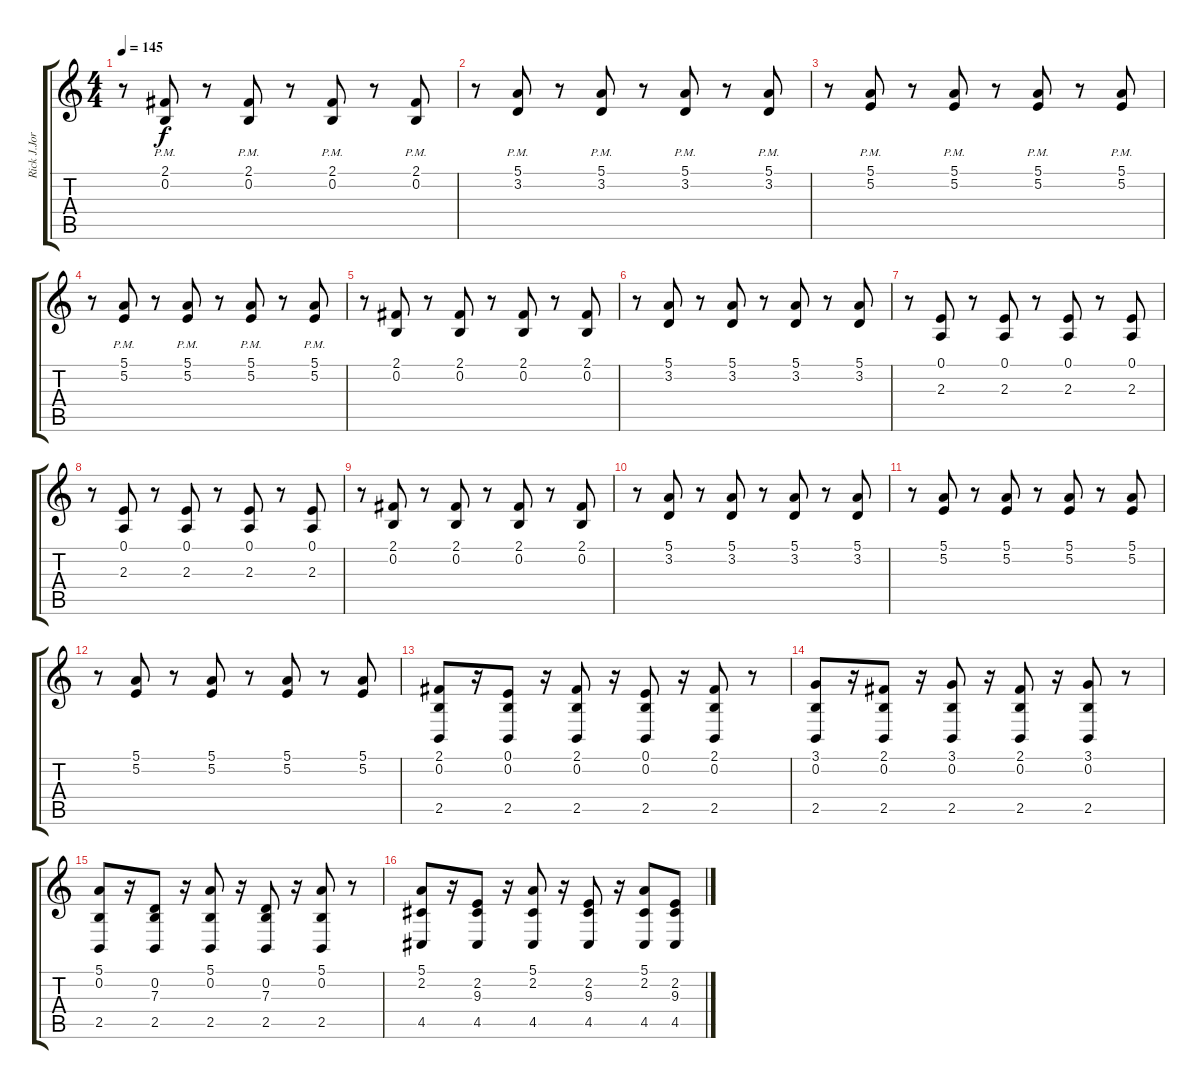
\track ("Rick J.Jordan (lead)" "Rick J.Jor") {instrument synthbrass1}
\staff {score tabs}
\tuning (E4 B3 G3 D3 A2 E2) {hide}
\ts (4 4)
\tempo 145
\clef g2
\ks c
r.8{dy f} (2.1{pm} 0.2{pm}).8 r.8 (2.1{pm} 0.2{pm}).8 r.8 (2.1{pm} 0.2{pm}).8 r.8 (2.1{pm} 0.2{pm}).8 |
r.8 (5.1{pm} 3.2{pm}).8 r.8 (5.1{pm} 3.2{pm}).8 r.8 (5.1{pm} 3.2{pm}).8 r.8 (5.1{pm} 3.2{pm}).8 |
r.8 (5.1{pm} 5.2{pm}).8 r.8 (5.1{pm} 5.2{pm}).8 r.8 (5.1{pm} 5.2{pm}).8 r.8 (5.1{pm} 5.2{pm}).8 |
r.8 (5.1{pm} 5.2{pm}).8 r.8 (5.1{pm} 5.2{pm}).8 r.8 (5.1{pm} 5.2{pm}).8 r.8 (5.1{pm} 5.2{pm}).8 |
r.8 (2.1 0.2).8 r.8 (2.1 0.2).8 r.8 (2.1 0.2).8 r.8 (2.1 0.2).8 |
r.8 (5.1 3.2).8 r.8 (5.1 3.2).8 r.8 (5.1 3.2).8 r.8 (5.1 3.2).8 |
r.8 (0.1 2.3).8 r.8 (0.1 2.3).8 r.8 (0.1 2.3).8 r.8 (0.1 2.3).8 |
r.8 (0.1 2.3).8 r.8 (0.1 2.3).8 r.8 (0.1 2.3).8 r.8 (0.1 2.3).8 |
r.8 (2.1 0.2).8 r.8 (2.1 0.2).8 r.8 (2.1 0.2).8 r.8 (2.1 0.2).8 |
r.8 (5.1 3.2).8 r.8 (5.1 3.2).8 r.8 (5.1 3.2).8 r.8 (5.1 3.2).8 |
r.8 (5.1 5.2).8 r.8 (5.1 5.2).8 r.8 (5.1 5.2).8 r.8 (5.1 5.2).8 |
r.8 (5.1 5.2).8 r.8 (5.1 5.2).8 r.8 (5.1 5.2).8 r.8 (5.1 5.2).8 |
(2.1 0.2 2.5).8 r.16 (0.1 0.2 2.5).8 r.16 (2.1 0.2 2.5).8 r.16 (0.1 0.2 2.5).8 r.16 (2.1 0.2 2.5).8 r.8 |
(3.1 0.2 2.5).8 r.16 (2.1 0.2 2.5).8 r.16 (3.1 0.2 2.5).8 r.16 (2.1 0.2 2.5).8 r.16 (3.1 0.2 2.5).8 r.8 |
(5.1 0.2 2.5).8 r.16 (0.2 7.3 2.5).8 r.16 (5.1 0.2 2.5).8 r.16 (0.2 7.3 2.5).8 r.16 (5.1 0.2 2.5).8 r.8 |
(5.1 2.2 4.5).8 r.16 (2.2 9.3 4.5).8 r.16 (5.1 2.2 4.5).8 r.16 (2.2 9.3 4.5).8 r.16 (5.1 2.2 4.5).8 (2.2 9.3 4.5).8
